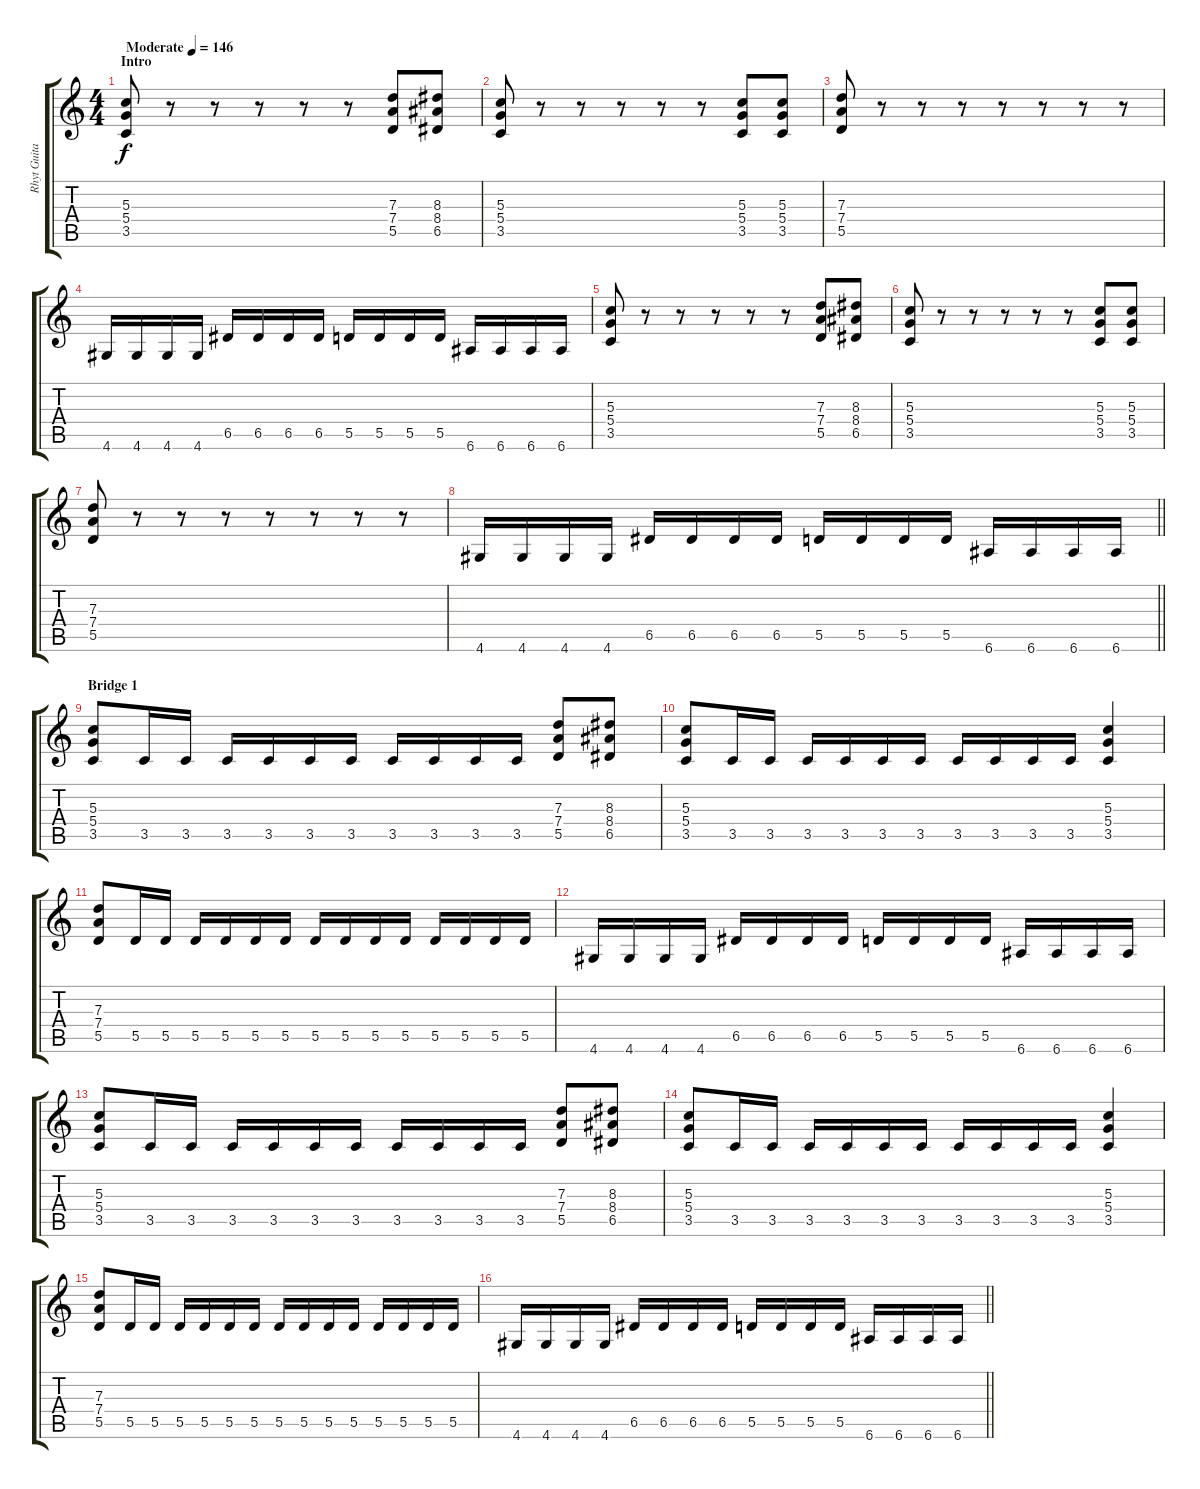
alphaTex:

\track ("Rhyt Guitar" "Rhyt Guita") {instrument distortionguitar}
\staff {score tabs}
\tuning (E4 B3 G3 D3 A2 E2) {hide}
\ts (4 4)
\section ("" "Intro")
\tempo (146 "Moderate")
\clef g2
\ks c
(5.3 5.4 3.5).8{dy f instrument distortionguitar} r.8 r.8 r.8 r.8 r.8 (7.3 7.4 5.5).8 (8.3 8.4 6.5).8 |
(5.3 5.4 3.5).8 r.8 r.8 r.8 r.8 r.8 (5.3 5.4 3.5).8 (5.3 5.4 3.5).8 |
(7.3 7.4 5.5).8 r.8 r.8 r.8 r.8 r.8 r.8 r.8 |
4.6.16 4.6.16 4.6.16 4.6.16 6.5.16 6.5.16 6.5.16 6.5.16 5.5.16 5.5.16 5.5.16 5.5.16 6.6.16 6.6.16 6.6.16 6.6.16 |
(5.3 5.4 3.5).8 r.8 r.8 r.8 r.8 r.8 (7.3 7.4 5.5).8 (8.3 8.4 6.5).8 |
(5.3 5.4 3.5).8 r.8 r.8 r.8 r.8 r.8 (5.3 5.4 3.5).8 (5.3 5.4 3.5).8 |
(7.3 7.4 5.5).8 r.8 r.8 r.8 r.8 r.8 r.8 r.8 |
\barLineRight lightlight
4.6.16 4.6.16 4.6.16 4.6.16 6.5.16 6.5.16 6.5.16 6.5.16 5.5.16 5.5.16 5.5.16 5.5.16 6.6.16 6.6.16 6.6.16 6.6.16 |
\section ("" "Bridge 1")
(5.3 5.4 3.5).8 3.5.16 3.5.16 3.5.16 3.5.16 3.5.16 3.5.16 3.5.16 3.5.16 3.5.16 3.5.16 (7.3 7.4 5.5).8 (8.3 8.4 6.5).8 |
(5.3 5.4 3.5).8 3.5.16 3.5.16 3.5.16 3.5.16 3.5.16 3.5.16 3.5.16 3.5.16 3.5.16 3.5.16 (5.3 5.4 3.5).4 |
(7.3 7.4 5.5).8 5.5.16 5.5.16 5.5.16 5.5.16 5.5.16 5.5.16 5.5.16 5.5.16 5.5.16 5.5.16 5.5.16 5.5.16 5.5.16 5.5.16 |
4.6.16 4.6.16 4.6.16 4.6.16 6.5.16 6.5.16 6.5.16 6.5.16 5.5.16 5.5.16 5.5.16 5.5.16 6.6.16 6.6.16 6.6.16 6.6.16 |
(5.3 5.4 3.5).8 3.5.16 3.5.16 3.5.16 3.5.16 3.5.16 3.5.16 3.5.16 3.5.16 3.5.16 3.5.16 (7.3 7.4 5.5).8 (8.3 8.4 6.5).8 |
(5.3 5.4 3.5).8 3.5.16 3.5.16 3.5.16 3.5.16 3.5.16 3.5.16 3.5.16 3.5.16 3.5.16 3.5.16 (5.3 5.4 3.5).4 |
(7.3 7.4 5.5).8 5.5.16 5.5.16 5.5.16 5.5.16 5.5.16 5.5.16 5.5.16 5.5.16 5.5.16 5.5.16 5.5.16 5.5.16 5.5.16 5.5.16 |
\barLineRight lightlight
4.6.16 4.6.16 4.6.16 4.6.16 6.5.16 6.5.16 6.5.16 6.5.16 5.5.16 5.5.16 5.5.16 5.5.16 6.6.16 6.6.16 6.6.16 6.6.16
